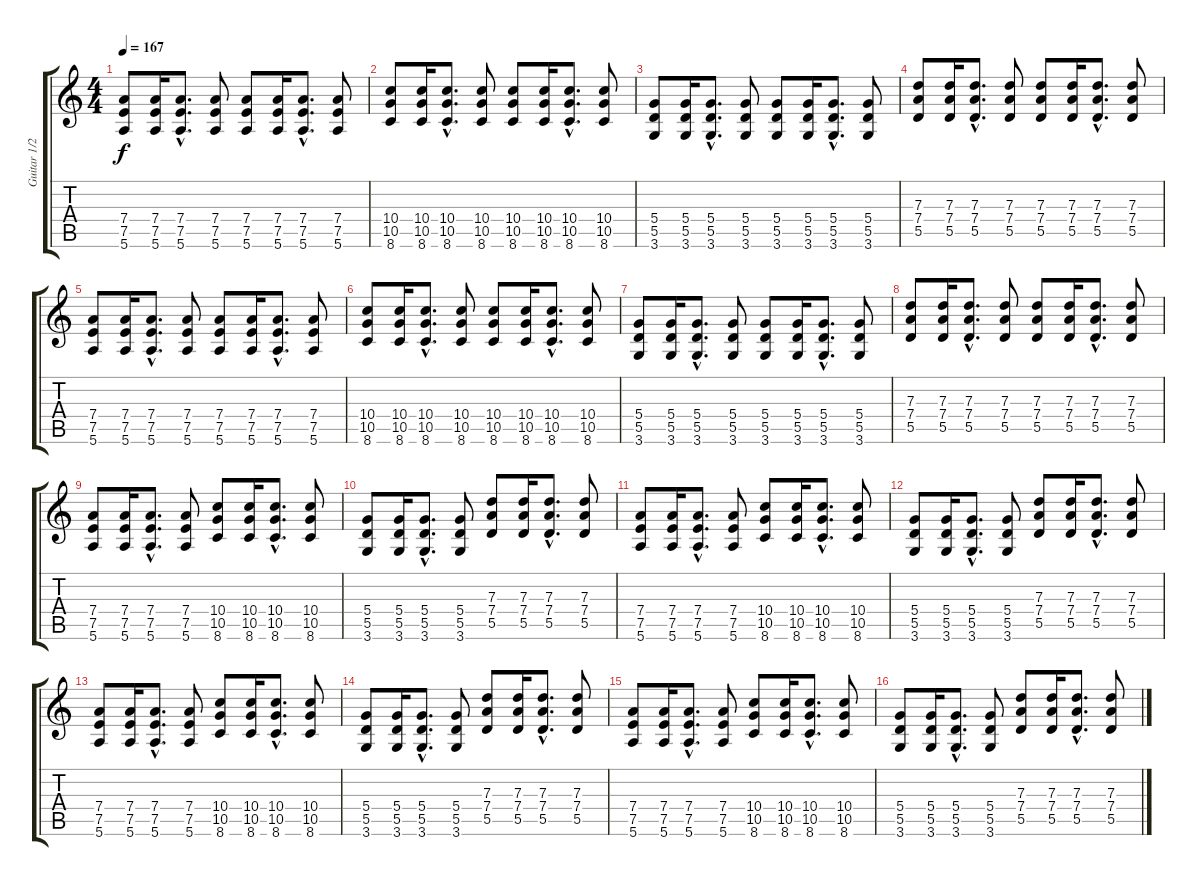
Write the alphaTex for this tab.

\track ("Guitar 1/2 - Brett Gurewitz/Greg Hetson" "Guitar 1/2") {instrument distortionguitar}
\staff {score tabs}
\tuning (E4 B3 G3 D3 A2 E2) {hide}
\ts (4 4)
\tempo 167
\clef g2
\ks c
(7.4 7.5 5.6).8{dy f} (7.4 7.5 5.6).16 (7.4{hac} 7.5{hac} 5.6{hac}).8{d} (7.4 7.5 5.6).8 (7.4 7.5 5.6).8 (7.4 7.5 5.6).16 (7.4{hac} 7.5{hac} 5.6{hac}).8{d} (7.4 7.5 5.6).8 |
(10.4 10.5 8.6).8 (10.4 10.5 8.6).16 (10.4{hac} 10.5{hac} 8.6{hac}).8{d} (10.4 10.5 8.6).8 (10.4 10.5 8.6).8 (10.4 10.5 8.6).16 (10.4{hac} 10.5{hac} 8.6{hac}).8{d} (10.4 10.5 8.6).8 |
(5.4 5.5 3.6).8 (5.4 5.5 3.6).16 (5.4{hac} 5.5{hac} 3.6{hac}).8{d} (5.4 5.5 3.6).8 (5.4 5.5 3.6).8 (5.4 5.5 3.6).16 (5.4{hac} 5.5{hac} 3.6{hac}).8{d} (5.4 5.5 3.6).8 |
(7.3 7.4 5.5).8 (7.3 7.4 5.5).16 (7.3{hac} 7.4{hac} 5.5{hac}).8{d} (7.3 7.4 5.5).8 (7.3 7.4 5.5).8 (7.3 7.4 5.5).16 (7.3{hac} 7.4{hac} 5.5{hac}).8{d} (7.3 7.4 5.5).8 |
(7.4 7.5 5.6).8 (7.4 7.5 5.6).16 (7.4{hac} 7.5{hac} 5.6{hac}).8{d} (7.4 7.5 5.6).8 (7.4 7.5 5.6).8 (7.4 7.5 5.6).16 (7.4{hac} 7.5{hac} 5.6{hac}).8{d} (7.4 7.5 5.6).8 |
(10.4 10.5 8.6).8 (10.4 10.5 8.6).16 (10.4{hac} 10.5{hac} 8.6{hac}).8{d} (10.4 10.5 8.6).8 (10.4 10.5 8.6).8 (10.4 10.5 8.6).16 (10.4{hac} 10.5{hac} 8.6{hac}).8{d} (10.4 10.5 8.6).8 |
(5.4 5.5 3.6).8 (5.4 5.5 3.6).16 (5.4{hac} 5.5{hac} 3.6{hac}).8{d} (5.4 5.5 3.6).8 (5.4 5.5 3.6).8 (5.4 5.5 3.6).16 (5.4{hac} 5.5{hac} 3.6{hac}).8{d} (5.4 5.5 3.6).8 |
(7.3 7.4 5.5).8 (7.3 7.4 5.5).16 (7.3{hac} 7.4{hac} 5.5{hac}).8{d} (7.3 7.4 5.5).8 (7.3 7.4 5.5).8 (7.3 7.4 5.5).16 (7.3{hac} 7.4{hac} 5.5{hac}).8{d} (7.3 7.4 5.5).8 |
(7.4 7.5 5.6).8 (7.4 7.5 5.6).16 (7.4{hac} 7.5{hac} 5.6{hac}).8{d} (7.4 7.5 5.6).8 (10.4 10.5 8.6).8 (10.4 10.5 8.6).16 (10.4{hac} 10.5{hac} 8.6{hac}).8{d} (10.4 10.5 8.6).8 |
(5.4 5.5 3.6).8 (5.4 5.5 3.6).16 (5.4{hac} 5.5{hac} 3.6{hac}).8{d} (5.4 5.5 3.6).8 (7.3 7.4 5.5).8 (7.3 7.4 5.5).16 (7.3{hac} 7.4{hac} 5.5{hac}).8{d} (7.3 7.4 5.5).8 |
(7.4 7.5 5.6).8 (7.4 7.5 5.6).16 (7.4{hac} 7.5{hac} 5.6{hac}).8{d} (7.4 7.5 5.6).8 (10.4 10.5 8.6).8 (10.4 10.5 8.6).16 (10.4{hac} 10.5{hac} 8.6{hac}).8{d} (10.4 10.5 8.6).8 |
(5.4 5.5 3.6).8 (5.4 5.5 3.6).16 (5.4{hac} 5.5{hac} 3.6{hac}).8{d} (5.4 5.5 3.6).8 (7.3 7.4 5.5).8 (7.3 7.4 5.5).16 (7.3{hac} 7.4{hac} 5.5{hac}).8{d} (7.3 7.4 5.5).8 |
(7.4 7.5 5.6).8 (7.4 7.5 5.6).16 (7.4{hac} 7.5{hac} 5.6{hac}).8{d} (7.4 7.5 5.6).8 (10.4 10.5 8.6).8 (10.4 10.5 8.6).16 (10.4{hac} 10.5{hac} 8.6{hac}).8{d} (10.4 10.5 8.6).8 |
(5.4 5.5 3.6).8 (5.4 5.5 3.6).16 (5.4{hac} 5.5{hac} 3.6{hac}).8{d} (5.4 5.5 3.6).8 (7.3 7.4 5.5).8 (7.3 7.4 5.5).16 (7.3{hac} 7.4{hac} 5.5{hac}).8{d} (7.3 7.4 5.5).8 |
(7.4 7.5 5.6).8 (7.4 7.5 5.6).16 (7.4{hac} 7.5{hac} 5.6{hac}).8{d} (7.4 7.5 5.6).8 (10.4 10.5 8.6).8 (10.4 10.5 8.6).16 (10.4{hac} 10.5{hac} 8.6{hac}).8{d} (10.4 10.5 8.6).8 |
(5.4 5.5 3.6).8 (5.4 5.5 3.6).16 (5.4{hac} 5.5{hac} 3.6{hac}).8{d} (5.4 5.5 3.6).8 (7.3 7.4 5.5).8 (7.3 7.4 5.5).16 (7.3{hac} 7.4{hac} 5.5{hac}).8{d} (7.3 7.4 5.5).8
